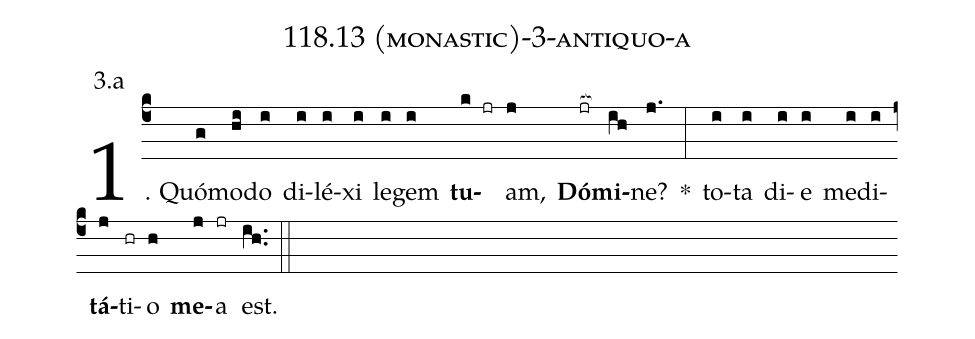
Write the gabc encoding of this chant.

name: 118.13 (monastic)-3-antiquo-a;
annotation: 3.a;
%%
(c4)1. Quó(g)mo(hi)do(i) di(i)lé(i)xi(i) le(i)gem(i) <b>tu</b>(k jr)am,(j) <b>Dó</b>(jr[ocb:1{])<b>mi</b>(ih[ocb:0}])ne?(j.) *(:) to(i)ta(i) di(i)e(i) me(i)di(i)<b>tá</b>(j)ti(hr)o(h) <b>me</b>(j)a(jr) est.(ih..) (::)
